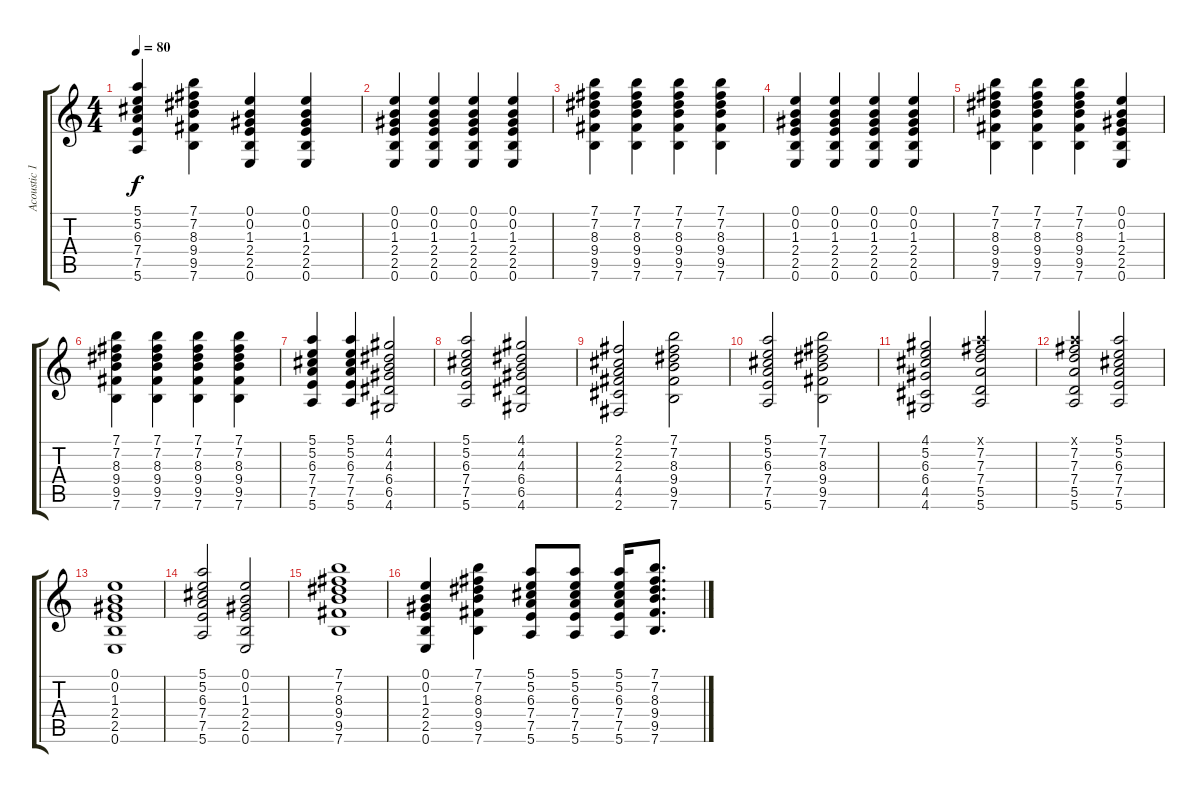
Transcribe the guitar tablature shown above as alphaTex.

\track ("Acoustic 12 String" "Acoustic 1") {instrument acousticguitarsteel}
\staff {score tabs}
\tuning (E4 B3 G3 D3 A2 E2) {hide}
\ts (4 4)
\tempo 80
\clef g2
\ks c
(5.1 5.2 6.3 7.4 7.5 5.6).4{dy f} (7.1 7.2 8.3 9.4 9.5 7.6).4 (0.1 0.2 1.3 2.4 2.5 0.6).4 (0.1 0.2 1.3 2.4 2.5 0.6).4 |
(0.1 0.2 1.3 2.4 2.5 0.6).4 (0.1 0.2 1.3 2.4 2.5 0.6).4 (0.1 0.2 1.3 2.4 2.5 0.6).4 (0.1 0.2 1.3 2.4 2.5 0.6).4 |
(7.1 7.2 8.3 9.4 9.5 7.6).4 (7.1 7.2 8.3 9.4 9.5 7.6).4 (7.1 7.2 8.3 9.4 9.5 7.6).4 (7.1 7.2 8.3 9.4 9.5 7.6).4 |
(0.1 0.2 1.3 2.4 2.5 0.6).4 (0.1 0.2 1.3 2.4 2.5 0.6).4 (0.1 0.2 1.3 2.4 2.5 0.6).4 (0.1 0.2 1.3 2.4 2.5 0.6).4 |
(7.1 7.2 8.3 9.4 9.5 7.6).4 (7.1 7.2 8.3 9.4 9.5 7.6).4 (7.1 7.2 8.3 9.4 9.5 7.6).4 (0.1 0.2 1.3 2.4 2.5 0.6).4 |
(7.1 7.2 8.3 9.4 9.5 7.6).4 (7.1 7.2 8.3 9.4 9.5 7.6).4 (7.1 7.2 8.3 9.4 9.5 7.6).4 (7.1 7.2 8.3 9.4 9.5 7.6).4 |
(5.1 5.2 6.3 7.4 7.5 5.6).4 (5.1 5.2 6.3 7.4 7.5 5.6).4 (4.1 4.2 4.3 6.4 6.5 4.6).2 |
(5.1 5.2 6.3 7.4 7.5 5.6).2 (4.1 4.2 4.3 6.4 6.5 4.6).2 |
(2.1 2.2 2.3 4.4 4.5 2.6).2 (7.1 7.2 8.3 9.4 9.5 7.6).2 |
(5.1 5.2 6.3 7.4 7.5 5.6).2 (7.1 7.2 8.3 9.4 9.5 7.6).2 |
(4.1 5.2 6.3 6.4 4.5 4.6).2 (5.1{x} 7.2 7.3 7.4 5.5 5.6).2 |
(5.1{x} 7.2 7.3 7.4 5.5 5.6).2 (5.1 5.2 6.3 7.4 7.5 5.6).2 |
(0.1 0.2 1.3 2.4 2.5 0.6).1 |
(5.1 5.2 6.3 7.4 7.5 5.6).2 (0.1 0.2 1.3 2.4 2.5 0.6).2 |
(7.1 7.2 8.3 9.4 9.5 7.6).1 |
(0.1 0.2 1.3 2.4 2.5 0.6).4 (7.1 7.2 8.3 9.4 9.5 7.6).4 (5.1 5.2 6.3 7.4 7.5 5.6).8 (5.1 5.2 6.3 7.4 7.5 5.6).8 (5.1 5.2 6.3 7.4 7.5 5.6).16 (7.1 7.2 8.3 9.4 9.5 7.6).8{d}
